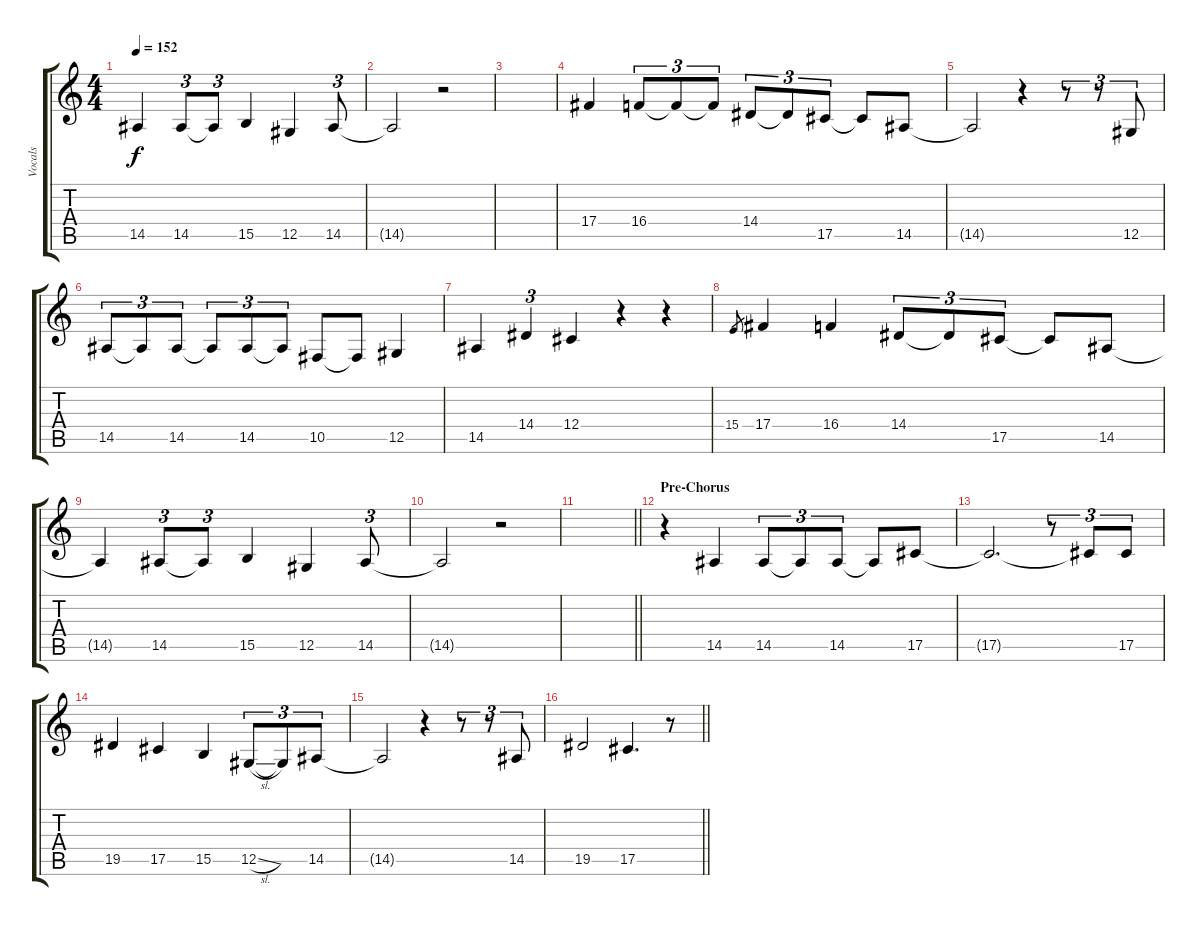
\track ("Vocals" "Vocals") {instrument sopranosax}
\staff {score tabs}
\tuning (Eb4 Bb3 Gb3 Db3 Ab2 Eb2) {hide}
\ts (4 4)
\tempo 152
\clef g2
\ks c
14.5{t}.4{dy f} 14.5.8{tu (3 2)} 14.5{t}.8{tu (3 2)} 15.5.4 12.5.4 14.5.8{tu (3 2)} |
14.5{t}.2 r.2 |
|
17.4.4 16.4.8{tu (3 2)} 16.4{t}.8{tu (3 2)} 16.4{t}.8{tu (3 2)} 14.4.8{tu (3 2)} 14.4{t}.8{tu (3 2)} 17.5.8{tu (3 2)} 17.5{t}.8 14.5.8 |
14.5{t}.2 r.4 r.8{tu (3 2)} r.8{tu (3 2)} 12.5.8{tu (3 2)} |
14.5.8{tu (3 2)} 14.5{t}.8{tu (3 2)} 14.5.8{tu (3 2)} 14.5{t}.8{tu (3 2)} 14.5.8{tu (3 2)} 14.5{t}.8{tu (3 2)} 10.5.8 10.5{t}.8 12.5.4 |
14.5.4 14.4.4{tu (3 2)} 12.4.4 r.4{tu (3 2)} r.4{tu (3 2)} |
15.4.8{gr} 17.4.4 16.4.4 14.4.8{tu (3 2)} 14.4{t}.8{tu (3 2)} 17.5.8{tu (3 2)} 17.5{t}.8 14.5.8 |
14.5{t}.4 14.5.8{tu (3 2)} 14.5{t}.8{tu (3 2)} 15.5.4 12.5.4 14.5.8{tu (3 2)} |
14.5{t}.2 r.2 |
\barLineRight lightlight
|
\section ("" "Pre-Chorus")
r.4 14.5.4 14.5.8{tu (3 2)} 14.5{t}.8{tu (3 2)} 14.5.8{tu (3 2)} 14.5{t}.8 17.5.8 |
17.5{t}.2{d} r.8{tu (3 2)} 17.5{t}.8{tu (3 2)} 17.5.8{tu (3 2)} |
19.5.4 17.5.4 15.5.4 12.5{sl}.8{tu (3 2)} 12.5{t}.8{tu (3 2)} 14.5.8{tu (3 2)} |
14.5{t}.2 r.4 r.8{tu (3 2)} r.8{tu (3 2)} 14.5.8{tu (3 2)} |
\barLineRight lightlight
19.5.2 17.5.4{d} r.8
